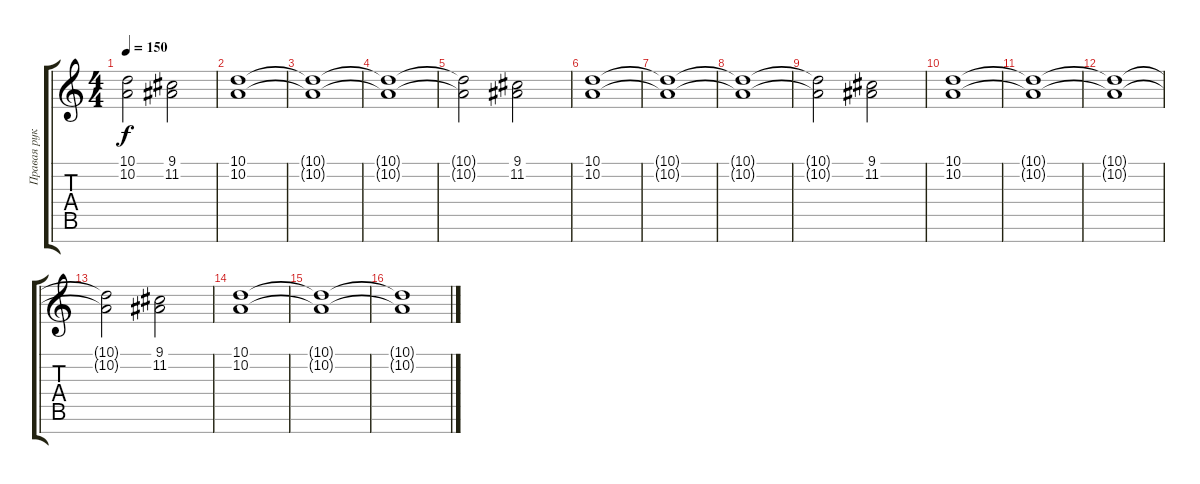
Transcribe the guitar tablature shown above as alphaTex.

\track ("Правая рука" "Правая рук") {instrument stringensemble1}
\staff {score tabs}
\tuning (E4 B3 G3 D3 A2 E2 B1) {hide}
\ts (4 4)
\tempo 150
\clef g2
\ks c
(10.1{t} 10.2{t}).2{dy f} (9.1 11.2).2 |
(10.1 10.2).1 |
(10.1{t} 10.2{t}).1 |
(10.1{t} 10.2{t}).1 |
(10.1{t} 10.2{t}).2 (9.1 11.2).2 |
(10.1 10.2).1 |
(10.1{t} 10.2{t}).1 |
(10.1{t} 10.2{t}).1 |
(10.1{t} 10.2{t}).2 (9.1 11.2).2 |
(10.1 10.2).1 |
(10.1{t} 10.2{t}).1 |
(10.1{t} 10.2{t}).1 |
(10.1{t} 10.2{t}).2 (9.1 11.2).2 |
(10.1 10.2).1 |
(10.1{t} 10.2{t}).1 |
(10.1{t} 10.2{t}).1
